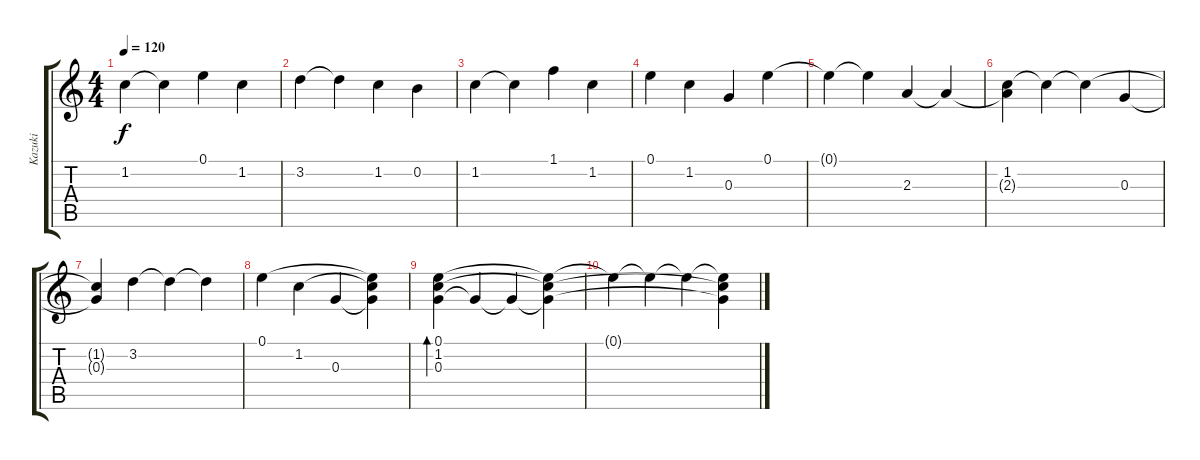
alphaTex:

\track ("Kazuki" "Kazuki") {instrument electricguitarclean}
\staff {score tabs}
\tuning (E4 B3 G3 D3 A2 E2) {hide}
\ts (4 4)
\tempo 120
\clef g2
\ks c
1.2.4{dy f} 1.2{t}.4 0.1.4 1.2.4 |
3.2.4 3.2{t}.4 1.2.4 0.2.4 |
1.2.4 1.2{t}.4 1.1.4 1.2.4 |
0.1.4 1.2.4 0.3.4 0.1.4 |
0.1{t}.4 0.1{t}.4 2.3.4 2.3{t}.4 |
(1.2 2.3{t}).4 1.2{t}.4 1.2{t}.4 0.3.4 |
(1.2{t} 0.3{t}).4 3.2.4 3.2{t}.4 3.2{t}.4 |
0.1.4 1.2.4 0.3.4 (0.1{t} 1.2{t} 0.3{t}).4 |
(0.1 1.2 0.3).4{bd 480} 0.3{t}.4 0.3{t}.4 (0.1{t} 1.2{t} 0.3{t}).4 |
0.1{t}.4 0.1{t}.4 0.1{t}.4 (0.1{t} 1.2{t} 0.3{t}).4
